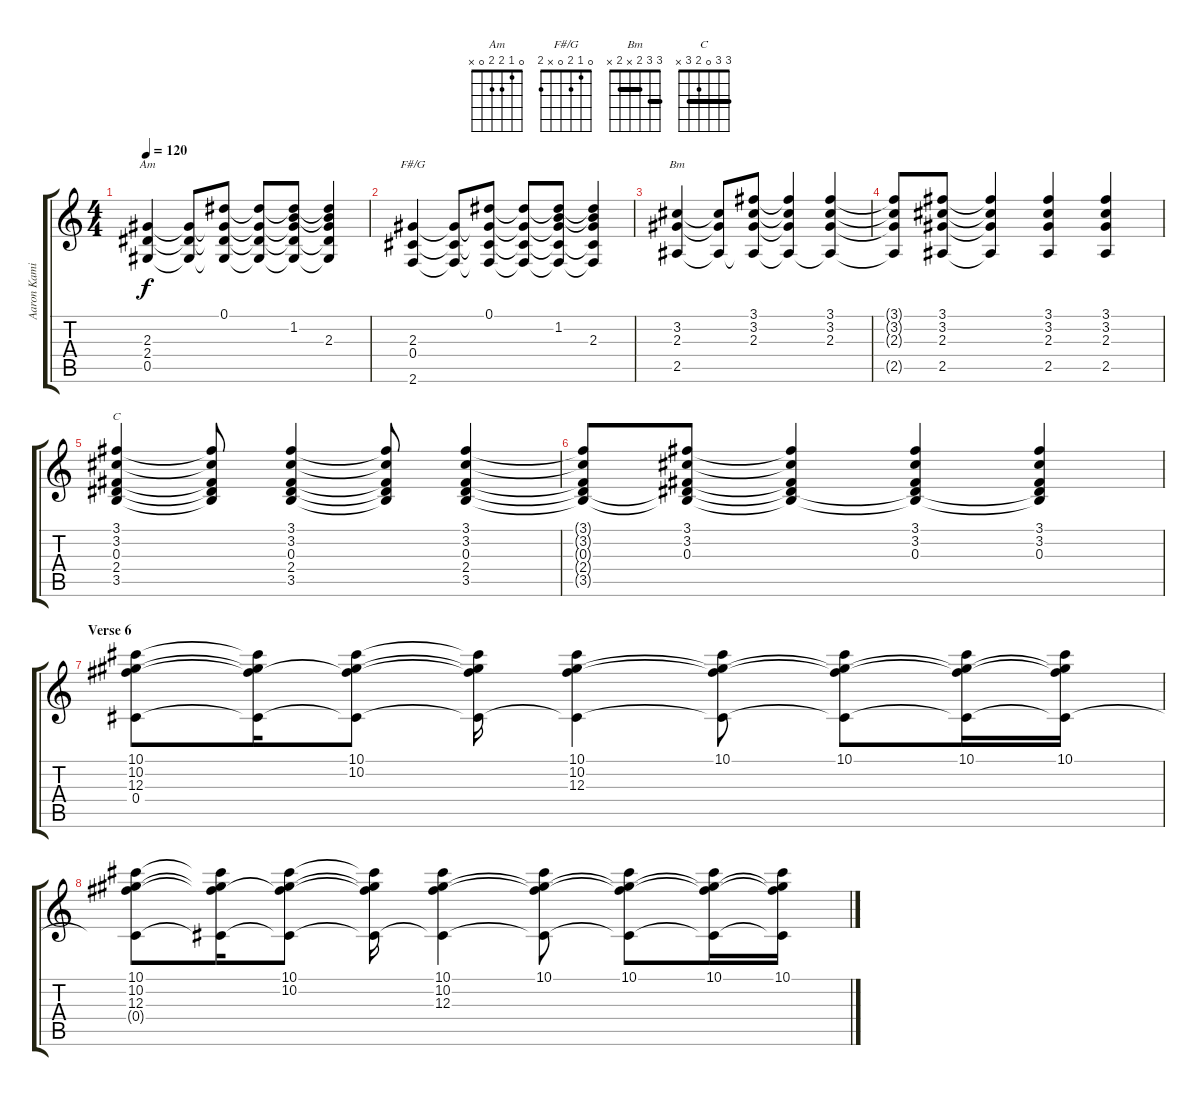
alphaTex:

\track ("Aaron Kamin (Rythmn Guitar)" "Aaron Kami") {instrument acousticguitarsteel}
\staff {score tabs}
\tuning (Eb4 Bb3 Gb3 Db3 Ab2 Eb2) {hide}
\chord ("Am" 0 1 2 2 0 x)
\chord ("F#/G" 0 1 2 0 x 2)
\chord ("Bm" 3 3 2 x 2 x) {barre (2 3)}
\chord ("C" 3 3 0 2 3 x) {barre 3}
\ts (4 4)
\tempo 120
\clef g2
\ks c
(2.3 2.4 0.5).4{ch "Am" dy f} (2.3{t} 2.4{t} 0.5{t}).8 (0.1 2.3{t} 2.4{t} 0.5{t}).8 (0.1{t} 2.3{t} 2.4{t} 0.5{t}).8 (0.1{t} 1.2 2.3{t} 2.4{t} 0.5{t}).8 (0.1{t} 1.2{t} 2.3 2.4{t} 0.5{t}).4 |
(2.3 0.4 2.6).4{ch "F#/G"} (2.3{t} 0.4{t} 2.6{t}).8 (0.1 2.3{t} 0.4{t} 2.6{t}).8 (0.1{t} 2.3{t} 0.4{t} 2.6{t}).8 (0.1{t} 1.2 2.3{t} 0.4{t} 2.6{t}).8 (0.1{t} 1.2{t} 2.3 0.4{t} 2.6{t}).4 |
(3.2 2.3 2.5).4{ch "Bm"} (3.2{t} 2.3{t} 2.5{t}).8 (3.1 3.2 2.3 2.5{t}).8 (3.1{t} 3.2{t} 2.3{t} 2.5{t}).4 (3.1 3.2 2.3 2.5{t}).4 |
(3.1{t} 3.2{t} 2.3{t} 2.5{t}).8 (3.1 3.2 2.3 2.5).8 (3.1{t} 3.2{t} 2.3{t} 2.5{t}).4 (3.1 3.2 2.3 2.5).4 (3.1 3.2 2.3 2.5).4 |
(3.1 3.2 0.3 2.4 3.5).4{ch "C"} (3.1{t} 3.2{t} 0.3{t} 2.4{t} 3.5{t}).8 (3.1 3.2 0.3 2.4 3.5).4 (3.1{t} 3.2{t} 0.3{t} 2.4{t} 3.5{t}).8 (3.1 3.2 0.3 2.4 3.5).4 |
(3.1{t} 3.2{t} 0.3{t} 2.4{t} 3.5{t}).8 (3.1 3.2 0.3 2.4{t} 3.5{t}).8 (3.1{t} 3.2{t} 0.3{t} 2.4{t} 3.5{t}).4 (3.1 3.2 0.3 2.4{t} 3.5{t}).4 (3.1 3.2 0.3 2.4{t} 3.5{t}).4 |
\section ("" "Verse 6")
(10.1 10.2 12.3 0.4).8{volume 9} (10.1{t} 10.2{t} 12.3{t} 0.4{t}).16 (10.1 10.2 12.3{t} 0.4{t}).8 (10.1{t} 10.2{t} 12.3{t} 0.4{t}).16 (10.1 10.2 12.3 0.4{t}).4 (10.1 10.2{t} 12.3{t} 0.4{t}).8 (10.1 10.2{t} 12.3{t} 0.4{t}).8 (10.1 10.2{t} 12.3{t} 0.4{t}).16 (10.1 10.2{t} 12.3{t} 0.4{t}).16 |
(10.1 10.2 12.3 0.4{t}).8 (10.1{t} 10.2{t} 12.3{t} 0.4{t}).16 (10.1 10.2 12.3{t} 0.4{t}).8 (10.1{t} 10.2{t} 12.3{t} 0.4{t}).16 (10.1 10.2 12.3 0.4{t}).4 (10.1 10.2{t} 12.3{t} 0.4{t}).8 (10.1 10.2{t} 12.3{t} 0.4{t}).8 (10.1 10.2{t} 12.3{t} 0.4{t}).16 (10.1 10.2{t} 12.3{t} 0.4{t}).16
